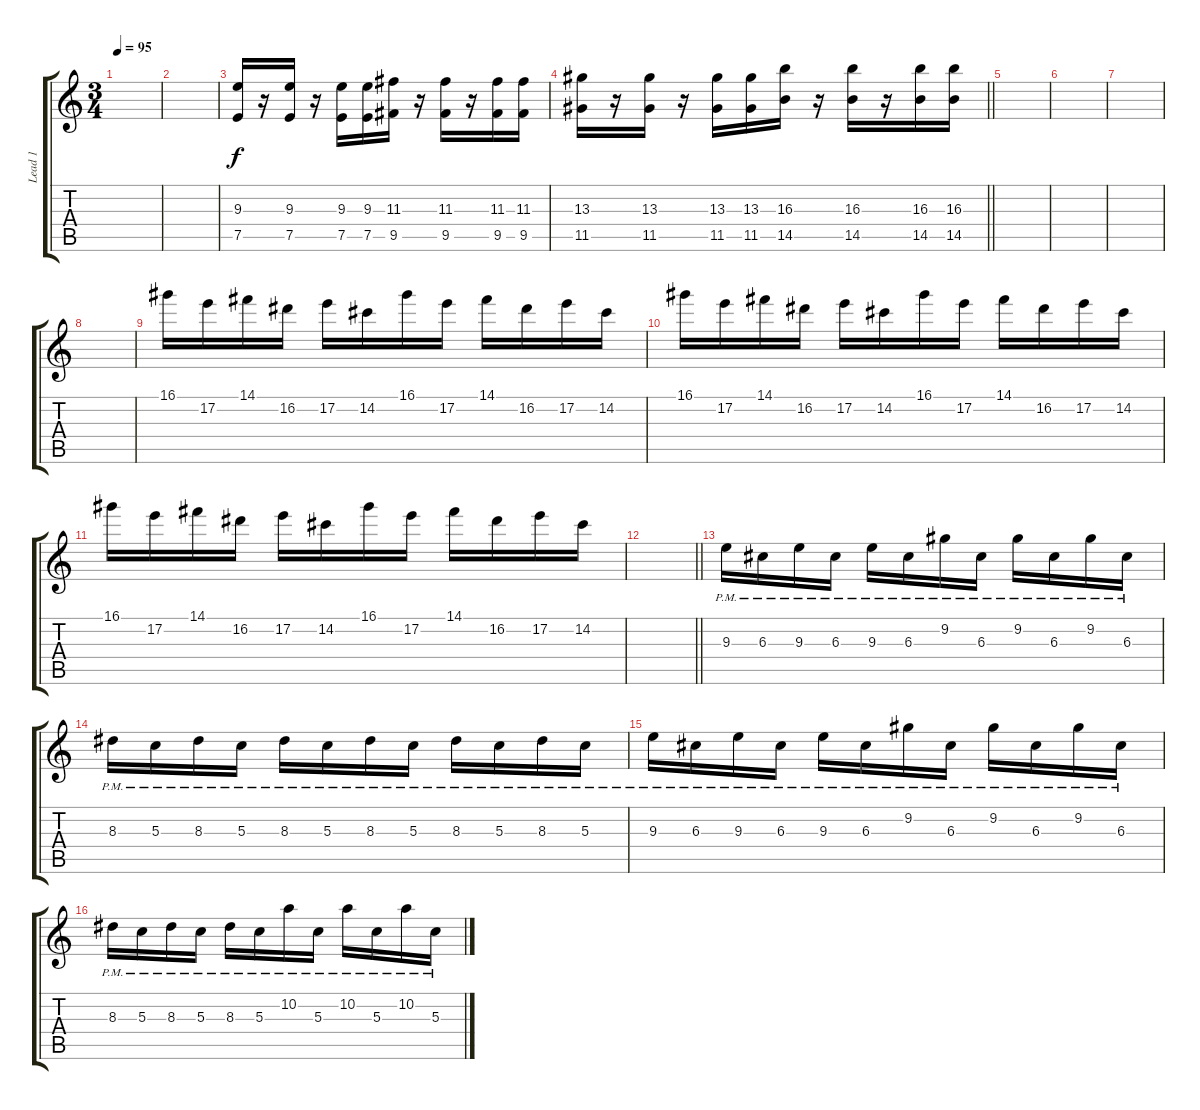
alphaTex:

\track ("Lead 1" "Lead 1") {instrument overdrivenguitar}
\staff {score tabs}
\tuning (E4 B3 G3 D3 A2 D2) {hide}
\ts (3 4)
\tempo 95
\clef g2
\ks c
|
|
(9.3 7.5).16 r.16 (9.3 7.5).16 r.16 (9.3 7.5).16 (9.3 7.5).16 (11.3 9.5).16 r.16 (11.3 9.5).16 r.16 (11.3 9.5).16 (11.3 9.5).16 |
\barLineRight lightlight
(13.3 11.5).16 r.16 (13.3 11.5).16 r.16 (13.3 11.5).16 (13.3 11.5).16 (16.3 14.5).16 r.16 (16.3 14.5).16 r.16 (16.3 14.5).16 (16.3 14.5).16 |
|
|
|
|
16.1.16 17.2.16 14.1.16 16.2.16 17.2.16 14.2.16 16.1.16 17.2.16 14.1.16 16.2.16 17.2.16 14.2.16 |
16.1.16 17.2.16 14.1.16 16.2.16 17.2.16 14.2.16 16.1.16 17.2.16 14.1.16 16.2.16 17.2.16 14.2.16 |
16.1.16 17.2.16 14.1.16 16.2.16 17.2.16 14.2.16 16.1.16 17.2.16 14.1.16 16.2.16 17.2.16 14.2.16 |
\barLineRight lightlight
|
9.3{pm}.16 6.3{pm}.16 9.3{pm}.16 6.3{pm}.16 9.3{pm}.16 6.3{pm}.16 9.2{pm}.16 6.3{pm}.16 9.2{pm}.16 6.3{pm}.16 9.2{pm}.16 6.3{pm}.16 |
8.3{pm}.16 5.3{pm}.16 8.3{pm}.16 5.3{pm}.16 8.3{pm}.16 5.3{pm}.16 8.3{pm}.16 5.3{pm}.16 8.3{pm}.16 5.3{pm}.16 8.3{pm}.16 5.3{pm}.16 |
9.3{pm}.16 6.3{pm}.16 9.3{pm}.16 6.3{pm}.16 9.3{pm}.16 6.3{pm}.16 9.2{pm}.16 6.3{pm}.16 9.2{pm}.16 6.3{pm}.16 9.2{pm}.16 6.3{pm}.16 |
8.3{pm}.16 5.3{pm}.16 8.3{pm}.16 5.3{pm}.16 8.3{pm}.16 5.3{pm}.16 10.2{pm}.16 5.3{pm}.16 10.2{pm}.16 5.3{pm}.16 10.2{pm}.16 5.3{pm}.16
